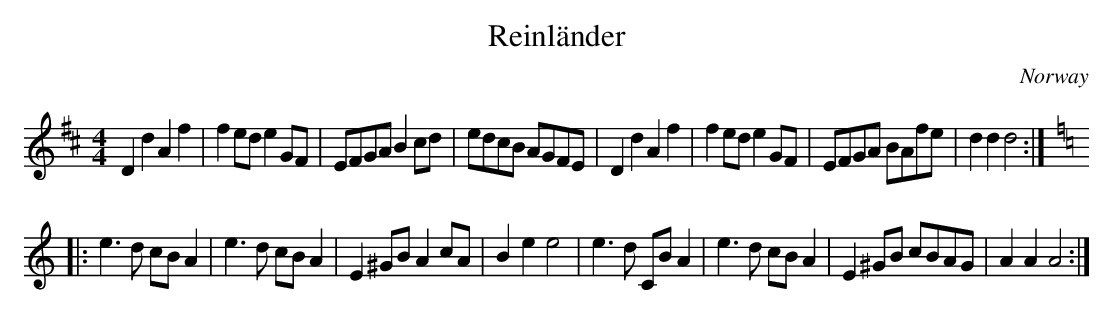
X:1
T:Reinländer
O:Norway
M:4/4
K:D
D2d2 A2f2|f2ed e2GF|EFGA B2cd|edcB AGFE|\
D2d2 A2f2|f2ed e2GF|EFGA BAfe|d2d2 d4:|
K:Am
|:e3d cBA2|e3d cBA2|E2^GB A2cA|B2e2 e4|\
e3d CBA2|e3d cBA2|E2^GB cBAG|A2A2 A4:|
